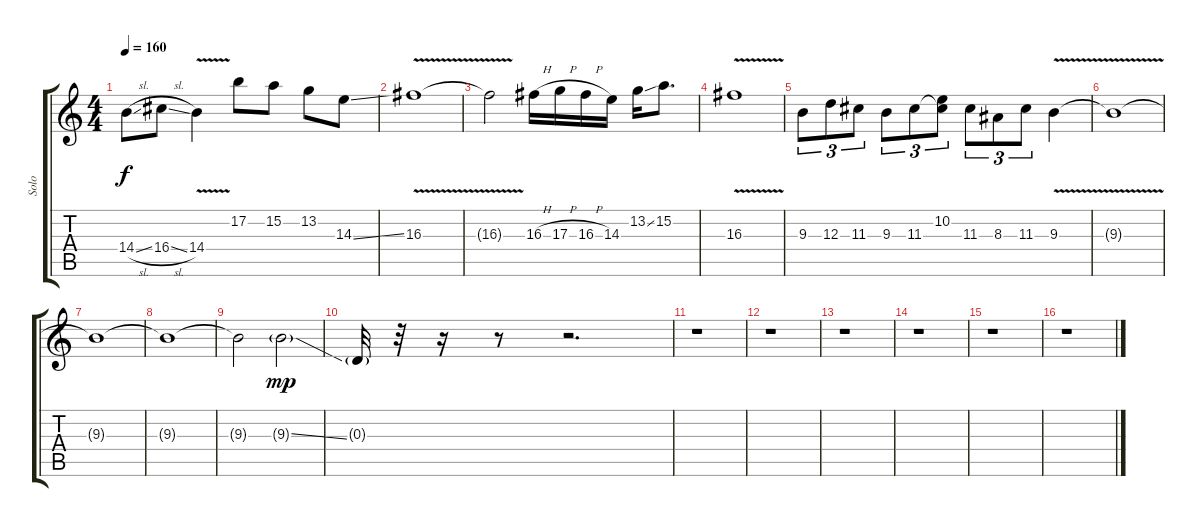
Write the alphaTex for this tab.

\track ("Solo" "Solo") {instrument distortionguitar}
\staff {score tabs}
\tuning (B3 Gb3 D3 A2 E2 B1) {hide}
\ts (4 4)
\tempo 160
\clef g2
\ks c
14.4{sl}.8{dy f} 16.4{sl}.8 14.4{v}.4 17.2.8 15.2.8 13.2.8 14.3{ss}.8 |
16.3{v}.1 |
16.3{t}.2 16.3{h}.16 17.3{h}.16 16.3{h}.16 14.3.16 13.2{ss}.16 15.2.8{d} |
16.3{v}.1 |
9.3.8{tu (3 2)} 12.3.8{tu (3 2)} 11.3.8{tu (3 2)} 9.3.8{tu (3 2)} 11.3.8{tu (3 2)} (10.2 11.3{t}).8{tu (3 2)} 11.3.8{tu (3 2)} 8.3.8{tu (3 2)} 11.3.8{tu (3 2)} 9.3{v}.4 |
9.3{t}.1 |
9.3{t}.1 |
9.3{t}.1 |
9.3{t}.2 9.3{ss g}.2{dy mp} |
0.3{g}.32 r.32 r.16 r.8 r.2{d} |
r.1 |
r.1 |
r.1 |
r.1 |
r.1 |
r.1
